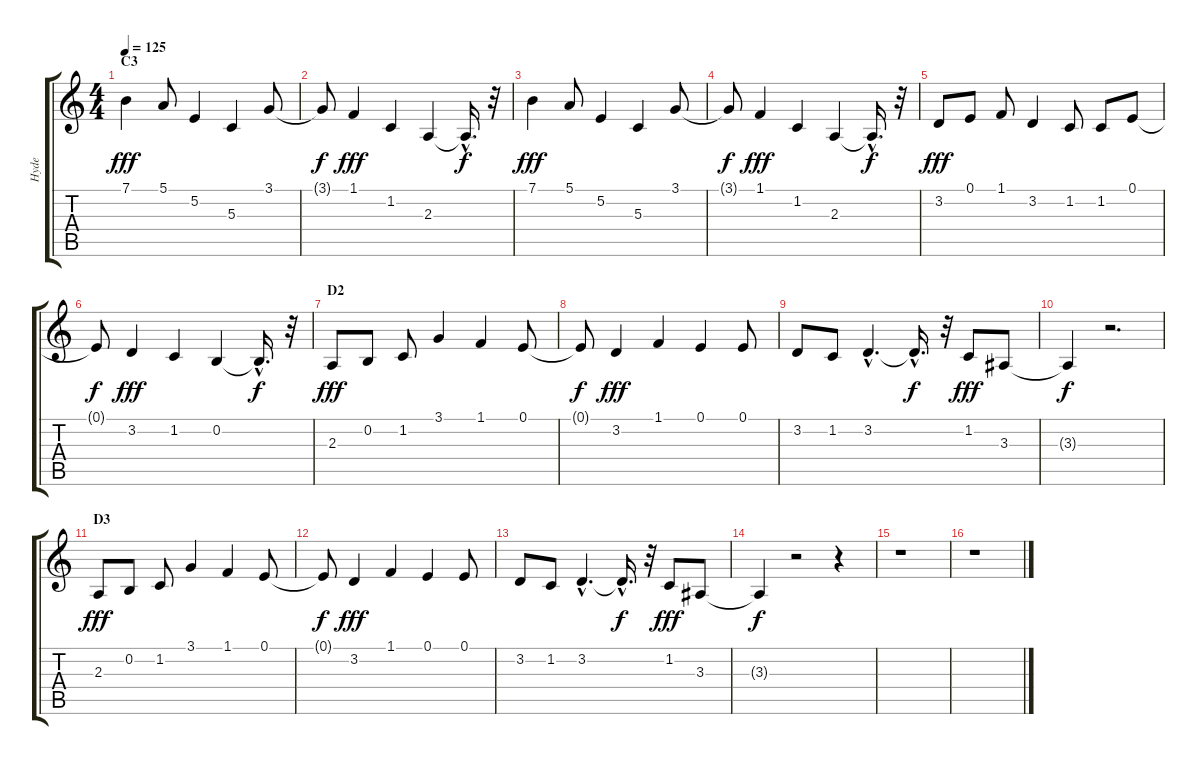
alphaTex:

\track ("Hyde" "Hyde") {instrument tenorsax}
\staff {score tabs}
\tuning (E4 B3 G3 D3 A2 E2) {hide}
\ts (4 4)
\section ("" "C3")
\tempo 125
\clef g2
\ks c
7.1.4{dy fff} 5.1.8 5.2.4 5.3.4 3.1.8 |
3.1{t}.8{dy f} 1.1.4{dy fff} 1.2.4 2.3.4 2.3{hac t}.16{d dy f} r.32 |
7.1.4{dy fff} 5.1.8 5.2.4 5.3.4 3.1.8 |
3.1{t}.8{dy f} 1.1.4{dy fff} 1.2.4 2.3.4 2.3{hac t}.16{d dy f} r.32 |
3.2.8{dy fff} 0.1.8 1.1.8 3.2.4 1.2.8 1.2.8 0.1.8 |
0.1{t}.8{dy f} 3.2.4{dy fff} 1.2.4 0.2.4 0.2{hac t}.16{d dy f} r.32 |
\section ("" "D2")
2.3.8{dy fff} 0.2.8 1.2.8 3.1.4 1.1.4 0.1.8 |
0.1{t}.8{dy f} 3.2.4{dy fff} 1.1.4 0.1.4 0.1.8 |
3.2.8 1.2.8 3.2{hac}.4{d} 3.2{hac t}.16{d dy f} r.32 1.2.8{dy fff} 3.3.8 |
3.3{t}.4{dy f} r.2{d} |
\section ("" "D3")
2.3.8{dy fff} 0.2.8 1.2.8 3.1.4 1.1.4 0.1.8 |
0.1{t}.8{dy f} 3.2.4{dy fff} 1.1.4 0.1.4 0.1.8 |
3.2.8 1.2.8 3.2{hac}.4{d} 3.2{hac t}.16{d dy f} r.32 1.2.8{dy fff} 3.3.8 |
3.3{t}.4{dy f} r.2 r.4 |
r.1 |
r.1
